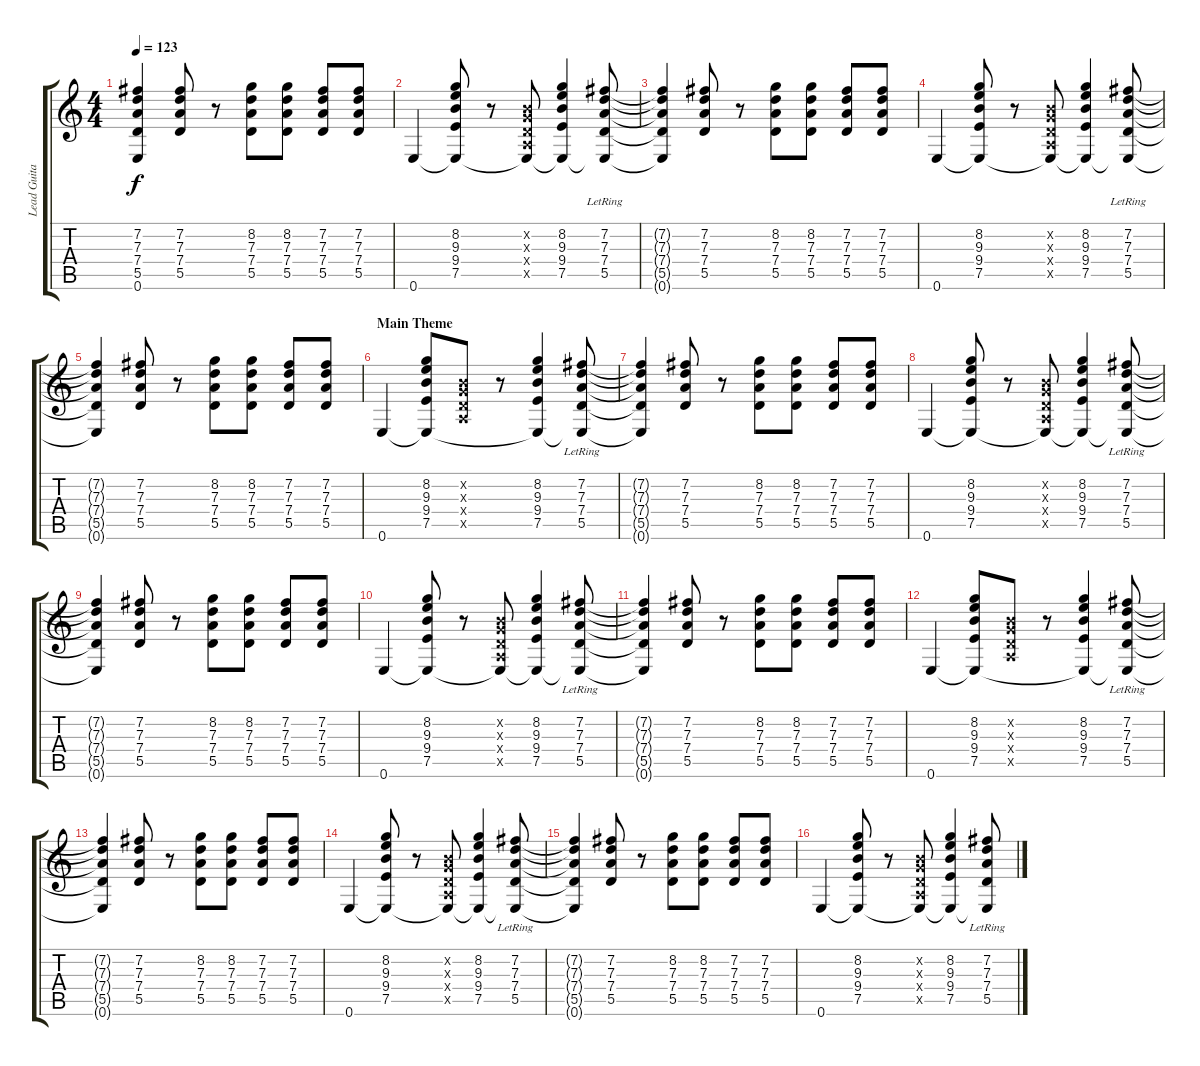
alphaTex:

\track ("Lead Guitar" "Lead Guita") {instrument acousticguitarsteel}
\staff {score tabs}
\tuning (E4 B3 G3 D3 A2 E2) {hide}
\ts (4 4)
\tempo 123
\clef g2
\ks c
(7.2{t} 7.3{t} 7.4{t} 5.5{t} 0.6{t}).4{dy f} (7.2 7.3 7.4 5.5).8 r.8 (8.2 7.3 7.4 5.5).8 (8.2 7.3 7.4 5.5).8 (7.2 7.3 7.4 5.5).8 (7.2 7.3 7.4 5.5).8 |
0.6.4 (8.2 9.3 9.4 7.5 0.6{t}).8 r.8 (0.2{x} 0.3{x} 0.4{x} 0.5{x} 0.6{t}).8 (8.2 9.3 9.4 7.5 0.6{t}).4 (7.2{lr} 7.3{lr} 7.4{lr} 5.5{lr} 0.6{t}).8 |
(7.2{t} 7.3{t} 7.4{t} 5.5{t} 0.6{t}).4 (7.2 7.3 7.4 5.5).8 r.8 (8.2 7.3 7.4 5.5).8 (8.2 7.3 7.4 5.5).8 (7.2 7.3 7.4 5.5).8 (7.2 7.3 7.4 5.5).8 |
0.6.4 (8.2 9.3 9.4 7.5 0.6{t}).8 r.8 (0.2{x} 0.3{x} 0.4{x} 0.5{x} 0.6{t}).8 (8.2 9.3 9.4 7.5 0.6{t}).4 (7.2{lr} 7.3{lr} 7.4{lr} 5.5{lr} 0.6{t}).8 |
(7.2{t} 7.3{t} 7.4{t} 5.5{t} 0.6{t}).4 (7.2 7.3 7.4 5.5).8 r.8 (8.2 7.3 7.4 5.5).8 (8.2 7.3 7.4 5.5).8 (7.2 7.3 7.4 5.5).8 (7.2 7.3 7.4 5.5).8 |
\section ("" "Main Theme")
0.6.4 (8.2 9.3 9.4 7.5 0.6{t}).8 (0.2{x} 0.3{x} 0.4{x} 0.5{x}).8 r.8 (8.2 9.3 9.4 7.5 0.6{t}).4 (7.2{lr} 7.3{lr} 7.4{lr} 5.5{lr} 0.6{t}).8 |
(7.2{t} 7.3{t} 7.4{t} 5.5{t} 0.6{t}).4 (7.2 7.3 7.4 5.5).8 r.8 (8.2 7.3 7.4 5.5).8 (8.2 7.3 7.4 5.5).8 (7.2 7.3 7.4 5.5).8 (7.2 7.3 7.4 5.5).8 |
0.6.4 (8.2 9.3 9.4 7.5 0.6{t}).8 r.8 (0.2{x} 0.3{x} 0.4{x} 0.5{x} 0.6{t}).8 (8.2 9.3 9.4 7.5 0.6{t}).4 (7.2{lr} 7.3{lr} 7.4{lr} 5.5{lr} 0.6{t}).8 |
(7.2{t} 7.3{t} 7.4{t} 5.5{t} 0.6{t}).4 (7.2 7.3 7.4 5.5).8 r.8 (8.2 7.3 7.4 5.5).8 (8.2 7.3 7.4 5.5).8 (7.2 7.3 7.4 5.5).8 (7.2 7.3 7.4 5.5).8 |
0.6.4 (8.2 9.3 9.4 7.5 0.6{t}).8 r.8 (0.2{x} 0.3{x} 0.4{x} 0.5{x} 0.6{t}).8 (8.2 9.3 9.4 7.5 0.6{t}).4 (7.2{lr} 7.3{lr} 7.4{lr} 5.5{lr} 0.6{t}).8 |
(7.2{t} 7.3{t} 7.4{t} 5.5{t} 0.6{t}).4 (7.2 7.3 7.4 5.5).8 r.8 (8.2 7.3 7.4 5.5).8 (8.2 7.3 7.4 5.5).8 (7.2 7.3 7.4 5.5).8 (7.2 7.3 7.4 5.5).8 |
0.6.4 (8.2 9.3 9.4 7.5 0.6{t}).8 (0.2{x} 0.3{x} 0.4{x} 0.5{x}).8 r.8 (8.2 9.3 9.4 7.5 0.6{t}).4 (7.2{lr} 7.3{lr} 7.4{lr} 5.5{lr} 0.6{t}).8 |
(7.2{t} 7.3{t} 7.4{t} 5.5{t} 0.6{t}).4 (7.2 7.3 7.4 5.5).8 r.8 (8.2 7.3 7.4 5.5).8 (8.2 7.3 7.4 5.5).8 (7.2 7.3 7.4 5.5).8 (7.2 7.3 7.4 5.5).8 |
0.6.4 (8.2 9.3 9.4 7.5 0.6{t}).8 r.8 (0.2{x} 0.3{x} 0.4{x} 0.5{x} 0.6{t}).8 (8.2 9.3 9.4 7.5 0.6{t}).4 (7.2{lr} 7.3{lr} 7.4{lr} 5.5{lr} 0.6{t}).8 |
(7.2{t} 7.3{t} 7.4{t} 5.5{t} 0.6{t}).4 (7.2 7.3 7.4 5.5).8 r.8 (8.2 7.3 7.4 5.5).8 (8.2 7.3 7.4 5.5).8 (7.2 7.3 7.4 5.5).8 (7.2 7.3 7.4 5.5).8 |
0.6.4 (8.2 9.3 9.4 7.5 0.6{t}).8 r.8 (0.2{x} 0.3{x} 0.4{x} 0.5{x} 0.6{t}).8 (8.2 9.3 9.4 7.5 0.6{t}).4 (7.2{lr} 7.3{lr} 7.4{lr} 5.5{lr} 0.6{t}).8
